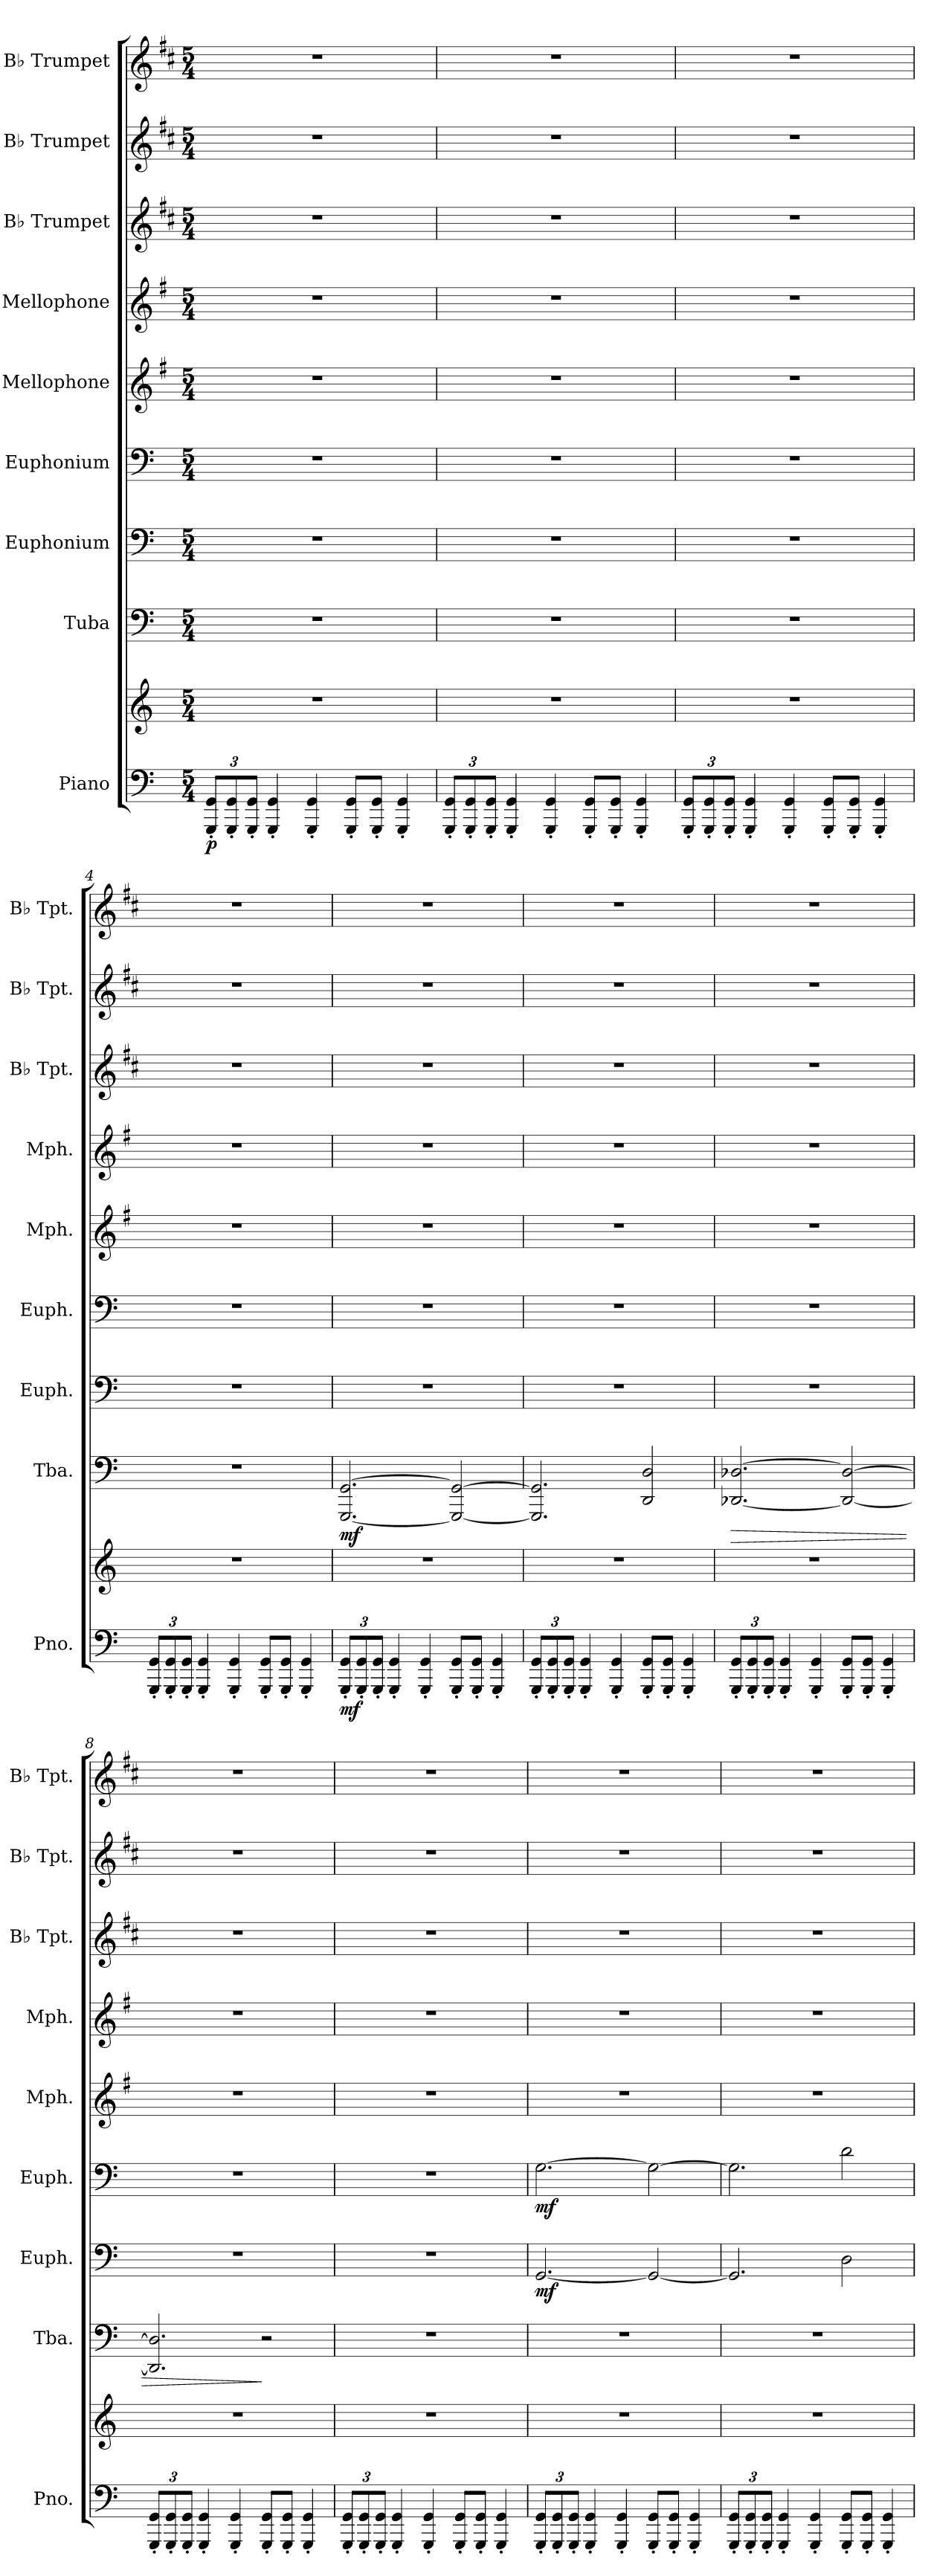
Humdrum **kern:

**kern	**kern	**dynam	**kern	**dynam	**kern	**dynam	**kern	**dynam	**kern	**kern	**kern	**kern	**kern
*part9	*part9	*part9	*part8	*part8	*part7	*part7	*part6	*part6	*part5	*part4	*part3	*part2	*part1
*staff10	*staff9	*staff9/10	*staff8	*staff8	*staff7	*staff7	*staff6	*staff6	*staff5	*staff4	*staff3	*staff2	*staff1
*I"Piano	*	*	*I"Tuba	*	*I"Euphonium	*	*I"Euphonium	*	*I"Mellophone	*I"Mellophone	*I"B♭ Trumpet	*I"B♭ Trumpet	*I"B♭ Trumpet
*I'Pno.	*	*	*I'Tba.	*	*I'Euph.	*	*I'Euph.	*	*I'Mph.	*I'Mph.	*I'B♭ Tpt.	*I'B♭ Tpt.	*I'B♭ Tpt.
*clefF4	*clefG2	*	*clefF4	*	*clefF4	*	*clefF4	*	*clefG2	*clefG2	*clefG2	*clefG2	*clefG2
*	*	*	*	*	*	*	*	*	*ITrd4c7	*ITrd4c7	*ITrd1c2	*ITrd1c2	*ITrd1c2
*k[]	*k[]	*	*k[]	*	*k[]	*	*k[]	*	*k[]	*k[]	*k[]	*k[]	*k[]
*M5/4	*M5/4	*	*M5/4	*	*M5/4	*	*M5/4	*	*M5/4	*M5/4	*M5/4	*M5/4	*M5/4
*MM158	*MM158	*	*MM158	*	*MM158	*	*MM158	*	*MM158	*MM158	*MM158	*MM158	*MM158
*Xbrackettup	*	*	*	*	*	*	*	*	*	*	*	*	*
=1	=1	=1	=1	=1	=1	=1	=1	=1	=1	=1	=1	=1	=1
!	!	!LO:DY:b=2	!	!	!	!	!	!	!	!	!	!	!
12GGG/' 12GG/'L	4%5r	p	4%5r	.	4%5r	.	4%5r	.	4%5r	4%5r	4%5r	4%5r	4%5r
12GGG/' 12GG/'	.	.	.	.	.	.	.	.	.	.	.	.	.
12GGG/' 12GG/'J	.	.	.	.	.	.	.	.	.	.	.	.	.
4GGG/' 4GG/'	.	.	.	.	.	.	.	.	.	.	.	.	.
4GGG/' 4GG/'	.	.	.	.	.	.	.	.	.	.	.	.	.
8GGG/' 8GG/'L	.	.	.	.	.	.	.	.	.	.	.	.	.
8GGG/' 8GG/'J	.	.	.	.	.	.	.	.	.	.	.	.	.
4GGG/' 4GG/'	.	.	.	.	.	.	.	.	.	.	.	.	.
=2	=2	=2	=2	=2	=2	=2	=2	=2	=2	=2	=2	=2	=2
12GGG/' 12GG/'L	4%5r	.	4%5r	.	4%5r	.	4%5r	.	4%5r	4%5r	4%5r	4%5r	4%5r
12GGG/' 12GG/'	.	.	.	.	.	.	.	.	.	.	.	.	.
12GGG/' 12GG/'J	.	.	.	.	.	.	.	.	.	.	.	.	.
4GGG/' 4GG/'	.	.	.	.	.	.	.	.	.	.	.	.	.
4GGG/' 4GG/'	.	.	.	.	.	.	.	.	.	.	.	.	.
8GGG/' 8GG/'L	.	.	.	.	.	.	.	.	.	.	.	.	.
8GGG/' 8GG/'J	.	.	.	.	.	.	.	.	.	.	.	.	.
4GGG/' 4GG/'	.	.	.	.	.	.	.	.	.	.	.	.	.
=3	=3	=3	=3	=3	=3	=3	=3	=3	=3	=3	=3	=3	=3
12GGG/' 12GG/'L	4%5r	.	4%5r	.	4%5r	.	4%5r	.	4%5r	4%5r	4%5r	4%5r	4%5r
12GGG/' 12GG/'	.	.	.	.	.	.	.	.	.	.	.	.	.
12GGG/' 12GG/'J	.	.	.	.	.	.	.	.	.	.	.	.	.
4GGG/' 4GG/'	.	.	.	.	.	.	.	.	.	.	.	.	.
4GGG/' 4GG/'	.	.	.	.	.	.	.	.	.	.	.	.	.
8GGG/' 8GG/'L	.	.	.	.	.	.	.	.	.	.	.	.	.
8GGG/' 8GG/'J	.	.	.	.	.	.	.	.	.	.	.	.	.
4GGG/' 4GG/'	.	.	.	.	.	.	.	.	.	.	.	.	.
!!LO:PB:g=z
=4	=4	=4	=4	=4	=4	=4	=4	=4	=4	=4	=4	=4	=4
12GGG/' 12GG/'L	4%5r	.	4%5r	.	4%5r	.	4%5r	.	4%5r	4%5r	4%5r	4%5r	4%5r
12GGG/' 12GG/'	.	.	.	.	.	.	.	.	.	.	.	.	.
12GGG/' 12GG/'J	.	.	.	.	.	.	.	.	.	.	.	.	.
4GGG/' 4GG/'	.	.	.	.	.	.	.	.	.	.	.	.	.
4GGG/' 4GG/'	.	.	.	.	.	.	.	.	.	.	.	.	.
8GGG/' 8GG/'L	.	.	.	.	.	.	.	.	.	.	.	.	.
8GGG/' 8GG/'J	.	.	.	.	.	.	.	.	.	.	.	.	.
4GGG/' 4GG/'	.	.	.	.	.	.	.	.	.	.	.	.	.
=5	=5	=5	=5	=5	=5	=5	=5	=5	=5	=5	=5	=5	=5
!	!	!LO:DY:b=2	!	!LO:DY:b	!	!	!	!	!	!	!	!	!
12GGG/' 12GG/'L	4%5r	mf	[2.GGG/ [2.GG/	mf	4%5r	.	4%5r	.	4%5r	4%5r	4%5r	4%5r	4%5r
12GGG/' 12GG/'	.	.	.	.	.	.	.	.	.	.	.	.	.
12GGG/' 12GG/'J	.	.	.	.	.	.	.	.	.	.	.	.	.
4GGG/' 4GG/'	.	.	.	.	.	.	.	.	.	.	.	.	.
4GGG/' 4GG/'	.	.	.	.	.	.	.	.	.	.	.	.	.
8GGG/' 8GG/'L	.	.	2GGG/_ 2GG/_	.	.	.	.	.	.	.	.	.	.
8GGG/' 8GG/'J	.	.	.	.	.	.	.	.	.	.	.	.	.
4GGG/' 4GG/'	.	.	.	.	.	.	.	.	.	.	.	.	.
=6	=6	=6	=6	=6	=6	=6	=6	=6	=6	=6	=6	=6	=6
12GGG/' 12GG/'L	4%5r	.	2.GGG/] 2.GG/]	.	4%5r	.	4%5r	.	4%5r	4%5r	4%5r	4%5r	4%5r
12GGG/' 12GG/'	.	.	.	.	.	.	.	.	.	.	.	.	.
12GGG/' 12GG/'J	.	.	.	.	.	.	.	.	.	.	.	.	.
4GGG/' 4GG/'	.	.	.	.	.	.	.	.	.	.	.	.	.
4GGG/' 4GG/'	.	.	.	.	.	.	.	.	.	.	.	.	.
8GGG/' 8GG/'L	.	.	2DD/ 2D/	.	.	.	.	.	.	.	.	.	.
8GGG/' 8GG/'J	.	.	.	.	.	.	.	.	.	.	.	.	.
4GGG/' 4GG/'	.	.	.	.	.	.	.	.	.	.	.	.	.
!!LO:PB:g=z
=7	=7	=7	=7	=7	=7	=7	=7	=7	=7	=7	=7	=7	=7
!	!	!	!	!LO:HP:b	!	!	!	!	!	!	!	!	!
12GGG/' 12GG/'L	4%5r	.	[2.DD-X/ [2.D-X/	>	4%5r	.	4%5r	.	4%5r	4%5r	4%5r	4%5r	4%5r
12GGG/' 12GG/'	.	.	.	.	.	.	.	.	.	.	.	.	.
12GGG/' 12GG/'J	.	.	.	.	.	.	.	.	.	.	.	.	.
4GGG/' 4GG/'	.	.	.	.	.	.	.	.	.	.	.	.	.
4GGG/' 4GG/'	.	.	.	.	.	.	.	.	.	.	.	.	.
8GGG/' 8GG/'L	.	.	2DD-/_ 2D-/_	.	.	.	.	.	.	.	.	.	.
8GGG/' 8GG/'J	.	.	.	.	.	.	.	.	.	.	.	.	.
4GGG/' 4GG/'	.	.	.	.	.	.	.	.	.	.	.	.	.
=8	=8	=8	=8	=8	=8	=8	=8	=8	=8	=8	=8	=8	=8
12GGG/' 12GG/'L	4%5r	.	2.DD-/] 2.D-/]	.	4%5r	.	4%5r	.	4%5r	4%5r	4%5r	4%5r	4%5r
12GGG/' 12GG/'	.	.	.	.	.	.	.	.	.	.	.	.	.
12GGG/' 12GG/'J	.	.	.	.	.	.	.	.	.	.	.	.	.
4GGG/' 4GG/'	.	.	.	.	.	.	.	.	.	.	.	.	.
4GGG/' 4GG/'	.	.	.	.	.	.	.	.	.	.	.	.	.
8GGG/' 8GG/'L	.	.	2r	]	.	.	.	.	.	.	.	.	.
8GGG/' 8GG/'J	.	.	.	.	.	.	.	.	.	.	.	.	.
4GGG/' 4GG/'	.	.	.	.	.	.	.	.	.	.	.	.	.
=9	=9	=9	=9	=9	=9	=9	=9	=9	=9	=9	=9	=9	=9
12GGG/' 12GG/'L	4%5r	.	4%5r	.	4%5r	.	4%5r	.	4%5r	4%5r	4%5r	4%5r	4%5r
12GGG/' 12GG/'	.	.	.	.	.	.	.	.	.	.	.	.	.
12GGG/' 12GG/'J	.	.	.	.	.	.	.	.	.	.	.	.	.
4GGG/' 4GG/'	.	.	.	.	.	.	.	.	.	.	.	.	.
4GGG/' 4GG/'	.	.	.	.	.	.	.	.	.	.	.	.	.
8GGG/' 8GG/'L	.	.	.	.	.	.	.	.	.	.	.	.	.
8GGG/' 8GG/'J	.	.	.	.	.	.	.	.	.	.	.	.	.
4GGG/' 4GG/'	.	.	.	.	.	.	.	.	.	.	.	.	.
!!LO:PB:g=z
=10	=10	=10	=10	=10	=10	=10	=10	=10	=10	=10	=10	=10	=10
!	!	!	!	!	!	!LO:DY:b	!	!LO:DY:b	!	!	!	!	!
12GGG/' 12GG/'L	4%5r	.	4%5r	.	[2.GG/	mf	[2.G\	mf	4%5r	4%5r	4%5r	4%5r	4%5r
12GGG/' 12GG/'	.	.	.	.	.	.	.	.	.	.	.	.	.
12GGG/' 12GG/'J	.	.	.	.	.	.	.	.	.	.	.	.	.
4GGG/' 4GG/'	.	.	.	.	.	.	.	.	.	.	.	.	.
4GGG/' 4GG/'	.	.	.	.	.	.	.	.	.	.	.	.	.
8GGG/' 8GG/'L	.	.	.	.	2GG/_	.	2G\_	.	.	.	.	.	.
8GGG/' 8GG/'J	.	.	.	.	.	.	.	.	.	.	.	.	.
4GGG/' 4GG/'	.	.	.	.	.	.	.	.	.	.	.	.	.
=11	=11	=11	=11	=11	=11	=11	=11	=11	=11	=11	=11	=11	=11
12GGG/' 12GG/'L	4%5r	.	4%5r	.	2.GG/]	.	2.G\]	.	4%5r	4%5r	4%5r	4%5r	4%5r
12GGG/' 12GG/'	.	.	.	.	.	.	.	.	.	.	.	.	.
12GGG/' 12GG/'J	.	.	.	.	.	.	.	.	.	.	.	.	.
4GGG/' 4GG/'	.	.	.	.	.	.	.	.	.	.	.	.	.
4GGG/' 4GG/'	.	.	.	.	.	.	.	.	.	.	.	.	.
8GGG/' 8GG/'L	.	.	.	.	2D\	.	2d\	.	.	.	.	.	.
8GGG/' 8GG/'J	.	.	.	.	.	.	.	.	.	.	.	.	.
4GGG/' 4GG/'	.	.	.	.	.	.	.	.	.	.	.	.	.
=	=	=	=	=	=	=	=	=	=	=	=	=	=
*-	*-	*-	*-	*-	*-	*-	*-	*-	*-	*-	*-	*-	*-
